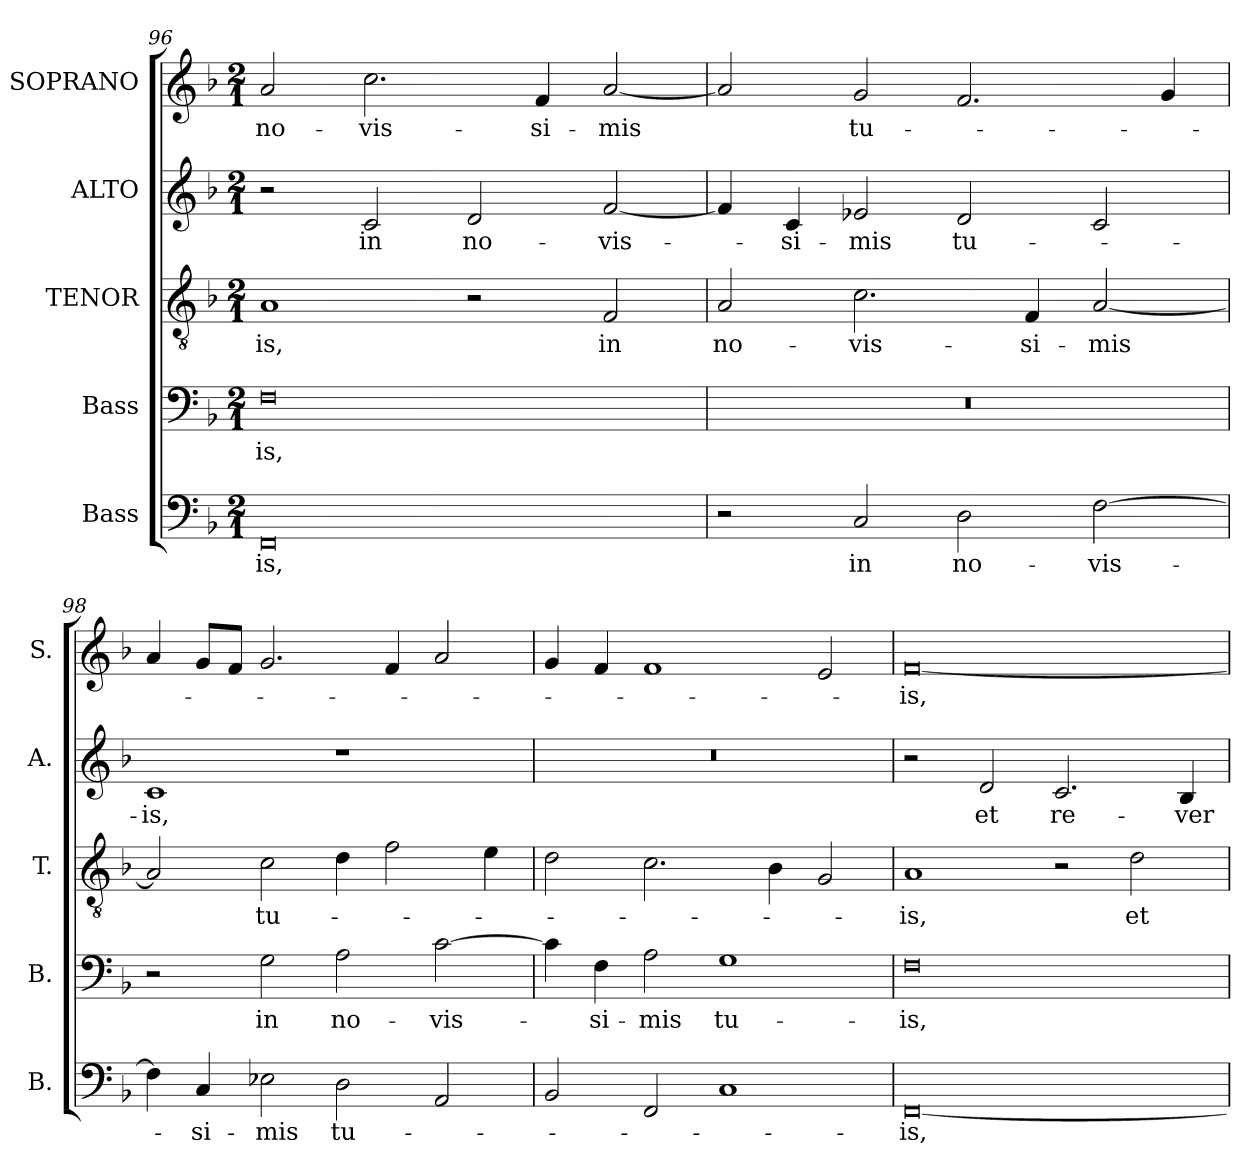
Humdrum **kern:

**kern	**text	**kern	**text	**kern	**text	**kern	**text	**kern	**text
*part5	*part5	*part4	*part4	*part3	*part3	*part2	*part2	*part1	*part1
*staff5	*staff5	*staff4	*staff4	*staff3	*staff3	*staff2	*staff2	*staff1	*staff1
*I"Bass	*	*I"Bass	*	*I"TENOR	*	*I"ALTO	*	*I"SOPRANO	*
*I'B.	*	*I'B.	*	*I'T.	*	*I'A.	*	*I'S.	*
*clefF4	*	*clefF4	*	*clefGv2	*	*clefG2	*	*clefG2	*
*	*	*	*	*ITrd7c12	*	*	*	*	*
*k[b-]	*	*k[b-]	*	*k[b-]	*	*k[b-]	*	*k[b-]	*
*F:	*	*F:	*	*F:	*	*F:	*	*F:	*
*M2/1	*	*M2/1	*	*M2/1	*	*M2/1	*	*M2/1	*
=96	=96	=96	=96	=96	=96	=96	=96	=96	=96
!	!LO:LY:b:color=#000000	!	!	!	!	!	!	!	!
!	!	!	!LO:LY:b:color=#000000	!	!	!	!	!	!
!	!	!	!	!	!LO:LY:b:color=#000000	!	!	!	!
!	!	!	!	!	!	!	!	!	!LO:LY:b:color=#000000
0FFi	-is,	0Fi	-is,	1AAi	-is,	2r	.	2ai/	no-
!	!	!	!	!	!	!	!LO:LY:b:color=#000000	!	!
!	!	!	!	!	!	!	!	!	!LO:LY:b:color=#000000
.	.	.	.	.	.	2ci/	in	2.cci\	-vis-
!	!	!	!	!	!	!	!LO:LY:b:color=#000000	!	!
.	.	.	.	2r	.	2di/	no-	.	.
!	!	!	!	!	!	!	!	!	!LO:LY:b:color=#000000
.	.	.	.	.	.	.	.	4fi/	-si-
!	!	!	!	!	!LO:LY:b:color=#000000	!	!	!	!
!	!	!	!	!	!	!	!LO:LY:b:color=#000000	!	!
!	!	!	!	!	!	!	!	!	!LO:LY:b:color=#000000
.	.	.	.	2FFi/	in	[2fi/	-vis-	[2ai/	-mis
!!LO:LB:g=z
=97	=97	=97	=97	=97	=97	=97	=97	=97	=97
!	!	!LO:N:vis=1	!	!	!	!	!	!	!
!	!	!	!	!	!LO:LY:b:color=#000000	!	!	!	!
2r	.	0r	.	2AAi/	no-	4fi/]	.	2ai/]	.
!	!	!	!	!	!	!	!LO:LY:b:color=#000000	!	!
.	.	.	.	.	.	4ci/	-si-	.	.
!	!LO:LY:b:color=#000000	!	!	!	!	!	!	!	!
!	!	!	!	!	!LO:LY:b:color=#000000	!	!	!	!
!	!	!	!	!	!	!	!LO:LY:b:color=#000000	!	!
!	!	!	!	!	!	!	!	!	!LO:LY:b:color=#000000
2Ci/	in	.	.	2.Ci\	-vis-	2e-Xi/	-mis	2gi/	tu-
!	!LO:LY:b:color=#000000	!	!	!	!	!	!	!	!
!	!	!	!	!	!	!	!LO:LY:b:color=#000000	!	!
2Di\	no-	.	.	.	.	2di/	tu-	2.fi/	.
!	!	!	!	!	!LO:LY:b:color=#000000	!	!	!	!
.	.	.	.	4FFi/	-si-	.	.	.	.
!	!LO:LY:b:color=#000000	!	!	!	!	!	!	!	!
!	!	!	!	!	!LO:LY:b:color=#000000	!	!	!	!
[2Fi\	-vis-	.	.	[2AAi/	-mis	2ci/	.	.	.
.	.	.	.	.	.	.	.	4gi/	.
=98	=98	=98	=98	=98	=98	=98	=98	=98	=98
!	!	!	!	!	!	!	!LO:LY:b:color=#000000	!	!
4Fi\]	.	2r	.	2AAi/]	.	1ci	-is,	4ai/	.
!	!LO:LY:b:color=#000000	!	!	!	!	!	!	!	!
4Ci/	-si-	.	.	.	.	.	.	8gi/L	.
.	.	.	.	.	.	.	.	8fi/J	.
!	!LO:LY:b:color=#000000	!	!	!	!	!	!	!	!
!	!	!	!LO:LY:b:color=#000000	!	!	!	!	!	!
!	!	!	!	!	!LO:LY:b:color=#000000	!	!	!	!
2E-Xi\	-mis	2Gi\	in	2Ci\	tu-	.	.	2.gi/	.
!	!LO:LY:b:color=#000000	!	!	!	!	!	!	!	!
!	!	!	!LO:LY:b:color=#000000	!	!	!	!	!	!
2Di\	tu-	2Ai\	no-	4Di\	.	1r	.	.	.
.	.	.	.	2Fi\	.	.	.	4fi/	.
!	!	!	!LO:LY:b:color=#000000	!	!	!	!	!	!
2AAi/	.	[2ci\	-vis-	.	.	.	.	2ai/	.
.	.	.	.	4Ei\	.	.	.	.	.
=99	=99	=99	=99	=99	=99	=99	=99	=99	=99
!	!	!	!	!	!	!LO:N:vis=1	!	!	!
2BB-i/	.	4ci\]	.	2Di\	.	0r	.	4gi/	.
!	!	!	!LO:LY:b:color=#000000	!	!	!	!	!	!
.	.	4Fi\	-si-	.	.	.	.	4fi/	.
!	!	!	!LO:LY:b:color=#000000	!	!	!	!	!	!
2FFi/	.	2Ai\	-mis	2.Ci\	.	.	.	1fi	.
!	!	!	!LO:LY:b:color=#000000	!	!	!	!	!	!
1Ci	.	1Gi	tu-	.	.	.	.	.	.
.	.	.	.	4BB-i\	.	.	.	.	.
.	.	.	.	2GGi/	.	.	.	2ei/	.
=100	=100	=100	=100	=100	=100	=100	=100	=100	=100
!	!LO:LY:b:color=#000000	!	!	!	!	!	!	!	!
!	!	!	!LO:LY:b:color=#000000	!	!	!	!	!	!
!	!	!	!	!	!LO:LY:b:color=#000000	!	!	!	!
!	!	!	!	!	!	!	!	!	!LO:LY:b:color=#000000
[0FFi	-is,	0Fi	-is,	1AAi	-is,	2r	.	[0fi	-is,
!	!	!	!	!	!	!	!LO:LY:b:color=#000000	!	!
.	.	.	.	.	.	2di/	et	.	.
!	!	!	!	!	!	!	!LO:LY:b:color=#000000	!	!
.	.	.	.	2r	.	2.ci/	re-	.	.
!	!	!	!	!	!LO:LY:b:color=#000000	!	!	!	!
.	.	.	.	2Di\	et	.	.	.	.
!	!	!	!	!	!	!	!LO:LY:b:color=#000000	!	!
.	.	.	.	.	.	4B-i/	-ver-	.	.
=	=	=	=	=	=	=	=	=	=
*-	*-	*-	*-	*-	*-	*-	*-	*-	*-
